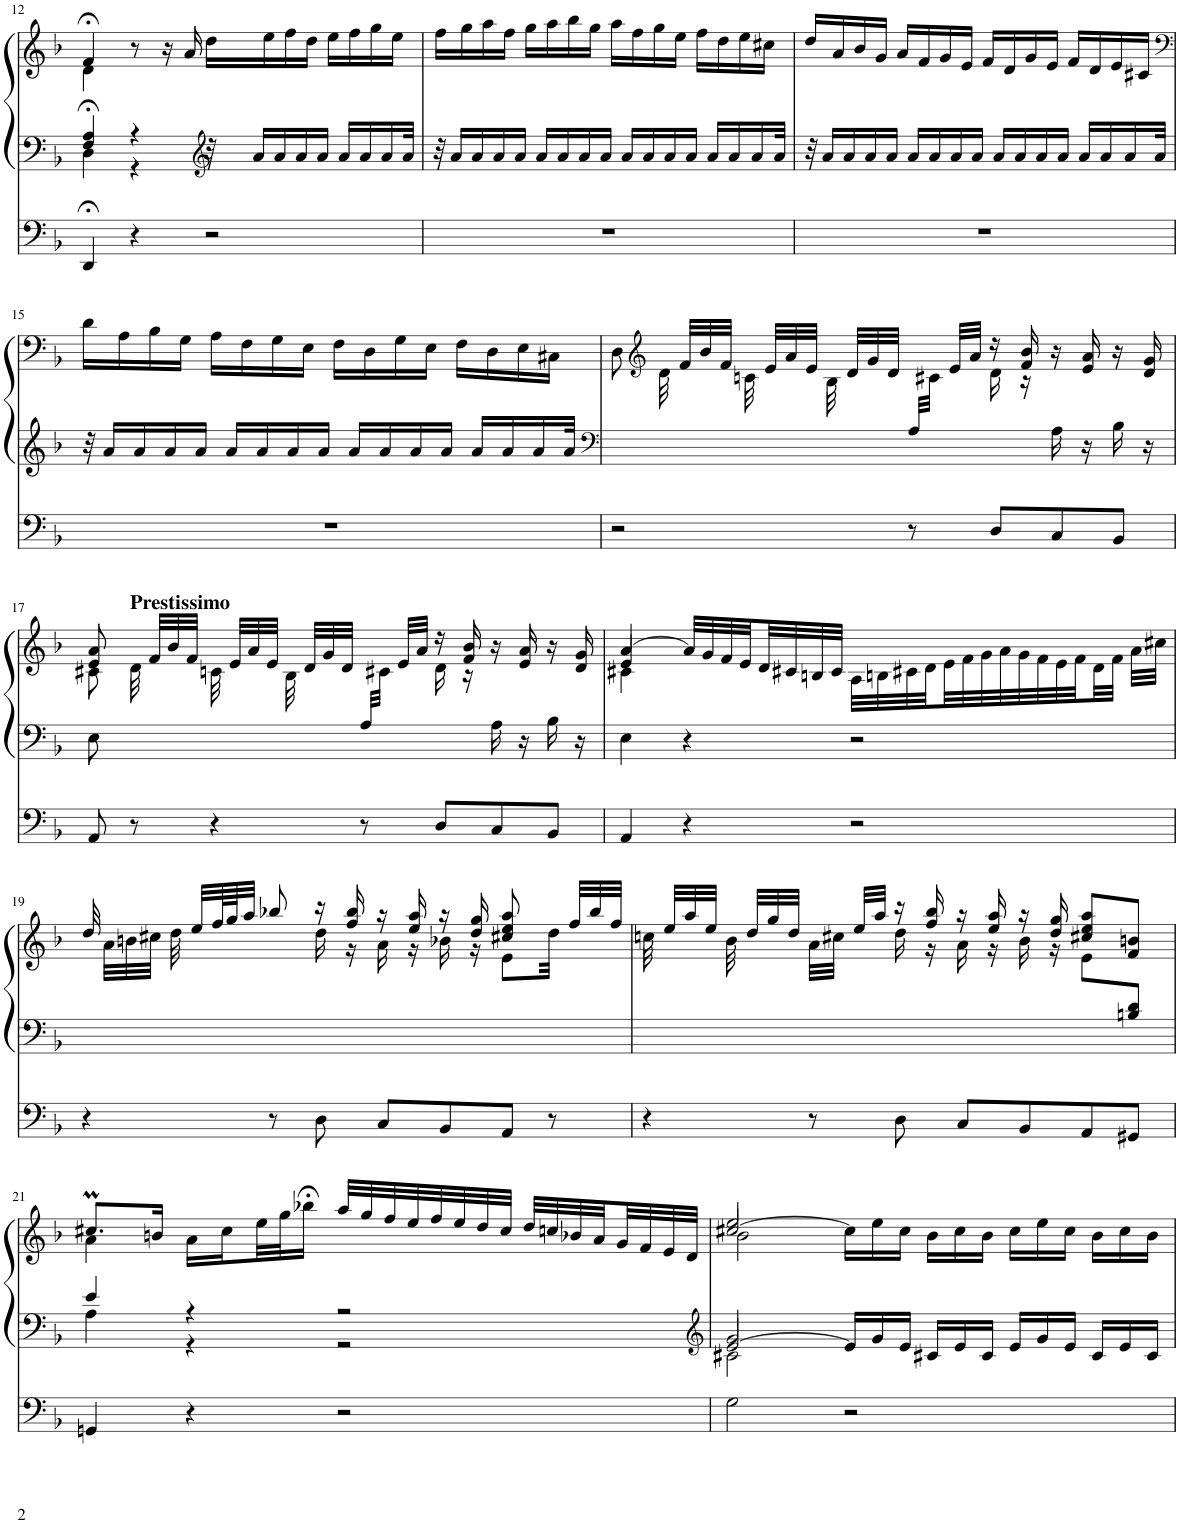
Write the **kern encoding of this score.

**kern	**kern	**kern
*part2	*part1	*part1
*staff3	*staff2	*staff1
*I"Organ	*I"Organ	*
!!LO:PB:g=z
*clefF4	*clefF4	*clefG2
*k[b-]	*k[b-]	*k[b-]
*M4/4	*M4/4	*M4/4
=12	=12	=12
*	*^	*^
4DD;</	4F/;< 4A/;<	4D\	4f;</	4d\
4r	4r	4r	8r	2.ryy
.	.	.	16r	.
.	.	.	16a/	.
2r	32r	2ryy	16dd\LL	.
*	*clefG2	*	*	*
.	16a/LL	.	.	.
.	.	.	16ee\	.
.	16a/	.	.	.
.	.	.	16ff\	.
.	16a/	.	.	.
.	.	.	16dd\JJ	.
.	16a/JJ	.	.	.
.	.	.	16ee\LL	.
.	16a/LL	.	.	.
.	.	.	16ff\	.
.	16a/	.	.	.
.	.	.	16gg\	.
.	16a/	.	.	.
.	.	.	16ee\JJ	.
.	32a/JJk	.	.	.
*	*v	*v	*	*
*	*	*v	*v
=13	=13	=13
1r	32r	16ff\LL
.	16a/LL	.
.	.	16gg\
.	16a/	.
.	.	16aa\
.	16a/	.
.	.	16ff\JJ
.	16a/JJ	.
.	.	16gg\LL
.	16a/LL	.
.	.	16aa\
.	16a/	.
.	.	16bb-\
.	16a/	.
.	.	16gg\JJ
.	16a/JJ	.
.	.	16aa\LL
.	16a/LL	.
.	.	16ff\
.	16a/	.
.	.	16gg\
.	16a/	.
.	.	16ee\JJ
.	16a/JJ	.
.	.	16ff\LL
.	16a/LL	.
.	.	16dd\
.	16a/	.
.	.	16ee\
.	16a/	.
.	.	16cc#X\JJ
.	32a/JJk	.
=14	=14	=14
1r	32r	16dd/LL
.	16a/LL	.
.	.	16a/
.	16a/	.
.	.	16b-/
.	16a/	.
.	.	16g/JJ
.	16a/JJ	.
.	.	16a/LL
.	16a/LL	.
.	.	16f/
.	16a/	.
.	.	16g/
.	16a/	.
.	.	16e/JJ
.	16a/JJ	.
.	.	16f/LL
.	16a/LL	.
.	.	16d/
.	16a/	.
.	.	16g/
.	16a/	.
.	.	16e/JJ
.	16a/JJ	.
.	.	16f/LL
.	16a/LL	.
.	.	16d/
.	16a/	.
.	.	16e/
.	16a/	.
.	.	16c#X/JJ
.	32a/JJk	.
!!LO:LB:g=z
=15	=15	=15
*	*	*clefF4
1r	32r	16d\LL
.	16a/LL	.
.	.	16A\
.	16a/	.
.	.	16B-\
.	16a/	.
.	.	16G\JJ
.	16a/JJ	.
.	.	16A\LL
.	16a/LL	.
.	.	16F\
.	16a/	.
.	.	16G\
.	16a/	.
.	.	16E\JJ
.	16a/JJ	.
.	.	16F\LL
.	16a/LL	.
.	.	16D\
.	16a/	.
.	.	16G\
.	16a/	.
.	.	16E\JJ
.	16a/JJ	.
.	.	16F\LL
.	16a/LL	.
.	.	16D\
.	16a/	.
.	.	16E\
.	16a/	.
.	.	16C#X\JJ
.	32a/JJk	.
=16	=16	=16
*	*clefF4	*
*	*^	*^
2r	2ryy	2.ryy	8D\	8ryy
*	*	*	*clefG2	*
.	.	.	32ryy	32d\
.	.	.	32f/LLL	32ryy
.	.	.	32b-/	16ryy
.	.	.	32f/JJJ	.
.	.	.	32ryy	32cn\
.	.	.	32e/LLL	32ryy
.	.	.	32a/	16ryy
.	.	.	32e/JJJ	.
.	.	.	32ryy	32B-\
.	.	.	32d/LLL	32ryy
.	.	.	32g/	16ryy
.	.	.	32d/JJJ	.
8r	32A/LLL	.	32ryy	32ryy
.	4...ryy	.	32ryy	32c#X\JJJ
.	.	.	32e/LLL	16ryy
.	.	.	32a/JJJ	.
8D/L	.	.	16r	16d\
.	.	.	16f/ 16b-/	16r
8C/	.	16A\	16r	4ryy
.	.	16r	16e/ 16a/	.
8BB-/J	.	16B-\	16r	.
.	.	16r	16d/ 16g/	.
!!LO:LB:g=z
=17	=17	=17	=17	=17
*	*	*^	*	*^
8AA/	2ryy	8E\	8ryy	8e/ 8a/	8ryy	8c#X\
!	!	!	!	!LO:TX:a:B:t=Prestissimo	!	!
8r	.	8ryy	8ryy	32ryy	32d\	2..ryy
.	.	.	.	32f/LLL	32ryy	.
.	.	.	.	32b-/	16ryy	.
.	.	.	.	32f/JJJ	.	.
4r	.	2ryy	4ryy	32ryy	32cn\	.
.	.	.	.	32e/LLL	32ryy	.
.	.	.	.	32a/	16ryy	.
.	.	.	.	32e/JJJ	.	.
.	.	.	.	32ryy	32B-\	.
.	.	.	.	32d/LLL	32ryy	.
.	.	.	.	32g/	16ryy	.
.	.	.	.	32d/JJJ	.	.
8r	32A/LLL	.	2ryy	32ryy	32ryy	.
.	4...ryy	.	.	32ryy	32c#X\JJJ	.
.	.	.	.	32e/LLL	16ryy	.
.	.	.	.	32a/JJJ	.	.
8D/L	.	.	.	16r	16d\	.
.	.	.	.	16f/ 16b-/	16r	.
8C/	.	16A\	.	16r	4ryy	.
.	.	16r	.	16e/ 16a/	.	.
8BB-/J	.	16B-\	.	16r	.	.
.	.	16r	.	16d/ 16g/	.	.
*	*v	*v	*v	*	*	*
=18	=18	=18	=18	=18
4AA/	4E\	[4a/	4e/	4c#X\
4r	4r	32a/LLL]	2.ryy	2.ryy
.	.	32g/	.	.
.	.	32f/	.	.
.	.	32e/	.	.
.	.	32d/	.	.
.	.	32c#X/	.	.
.	.	32Bn/	.	.
.	.	32c#/JJJ	.	.
2r	2r	32A\LLL	.	.
.	.	32Bn\	.	.
.	.	32c#X\	.	.
.	.	32d\	.	.
.	.	32e\	.	.
.	.	32f\	.	.
.	.	32g\	.	.
.	.	32a\	.	.
.	.	32g\	.	.
.	.	32f\	.	.
.	.	32e\	.	.
.	.	32f\	.	.
.	.	32d\	.	.
.	.	32f\JJJ	.	.
.	.	32a\LLL	.	.
.	.	32cc#X\JJJ	.	.
*	*	*	*v	*v
!!LO:LB:g=z
=19	=19	=19	=19
4r	1ryy	32dd/	4ryy
.	.	32a\LLL	.
.	.	32bn\	.
.	.	32cc#X\JJJ	.
.	.	32dd\	.
.	.	32ee/LLL	.
.	.	64ff/L	.
.	.	64gg/J	.
.	.	32aa/JJJ	.
8r	.	8bb-X/	8ryy
8D\	.	16r	16dd\
.	.	16ff/ 16bb-/	16r
8C/L	.	16r	16a\
.	.	16ee/ 16aa/	16r
8BB-/	.	16r	16b-X\
.	.	16dd/ 16gg/	16r
8AA/J	.	8cc#X/ 8ee/ 8aa/	8e\L
8r	.	32ryy	32dd\Jkk
.	.	32ff/LLL	32ryy
.	.	32bb-/	16ryy
.	.	32ff/JJJ	.
=20	=20	=20	=20
*	*^	*	*
4r	2..ryy	1ryy	32ccn\	8ryy
.	.	.	32ee/LLL	.
.	.	.	32aa/	.
.	.	.	32ee/JJJ	.
.	.	.	32b-\	8ryy
.	.	.	32dd/LLL	.
.	.	.	32gg/	.
.	.	.	32dd/JJJ	.
8r	.	.	32a\LLL	8ryy
.	.	.	32cc#X\JJJ	.
.	.	.	32ee/LLL	.
.	.	.	32aa/JJJ	.
8D\	.	.	16r	16dd\
.	.	.	16ff/ 16bb-/	16r
8C/L	.	.	16r	16a\
.	.	.	16ee/ 16aa/	16r
8BB-/	.	.	16r	16b-\
.	.	.	16dd/ 16gg/	16r
8AA/	.	.	8cc#X/ 8ee/ 8aa/L	8e\L
8GG#X/J	8Bn/ 8d/J	.	8f/ 8bn/J	8ryy
!!LO:LB:g=z	!!
=21	=21	=21	=21	=21
4GGn/	4e/	4A\	8.cc#Xm/L	4a\
.	.	.	16bn/Jk	.
4r	4r	4r	16a\LL	2.ryy
.	.	.	16cc#\	.
.	.	.	32ee\L	.
.	.	.	32gg\J	.
.	.	.	16bb-X;<\JJ	.
2r	2r	2r	32aa/LLL	.
.	.	.	32gg/	.
.	.	.	32ff/	.
.	.	.	32ee/	.
.	.	.	32ff/	.
.	.	.	32ee/	.
.	.	.	32dd/	.
.	.	.	32cc#/JJJ	.
.	.	.	32dd/LLL	.
.	.	.	32ccn/	.
.	.	.	32b-X/	.
.	.	.	32a/	.
.	.	.	32g/	.
.	.	.	32f/	.
.	.	.	32e/	.
.	.	.	32d/JJJ	.
*	*v	*v	*	*
*	*	*v	*v
=22	=22	=22
*	*clefG2	*
*	*^	*^
*	*	*^	*	*^
2G\	[2e/	2g/	2c#X\	[2cc#X/	2b-\	2ee/
2r	24e/LL]	2ryy	2ryy	24cc#\LL]	2ryy	2ryy
.	24g/	.	.	24ee\	.	.
.	24e/JJ	.	.	24cc#\JJ	.	.
.	24c#X/LL	.	.	24b-\LL	.	.
.	24e/	.	.	24cc#\	.	.
.	24c#/JJ	.	.	24b-\JJ	.	.
.	24e/LL	.	.	24cc#\LL	.	.
.	24g/	.	.	24ee\	.	.
.	24e/JJ	.	.	24cc#\JJ	.	.
.	24c#/LL	.	.	24b-\LL	.	.
.	24e/	.	.	24cc#\	.	.
.	24c#/JJ	.	.	24b-\JJ	.	.
*	*v	*v	*v	*	*	*
*	*	*v	*v	*v
=	=	=
*-	*-	*-
